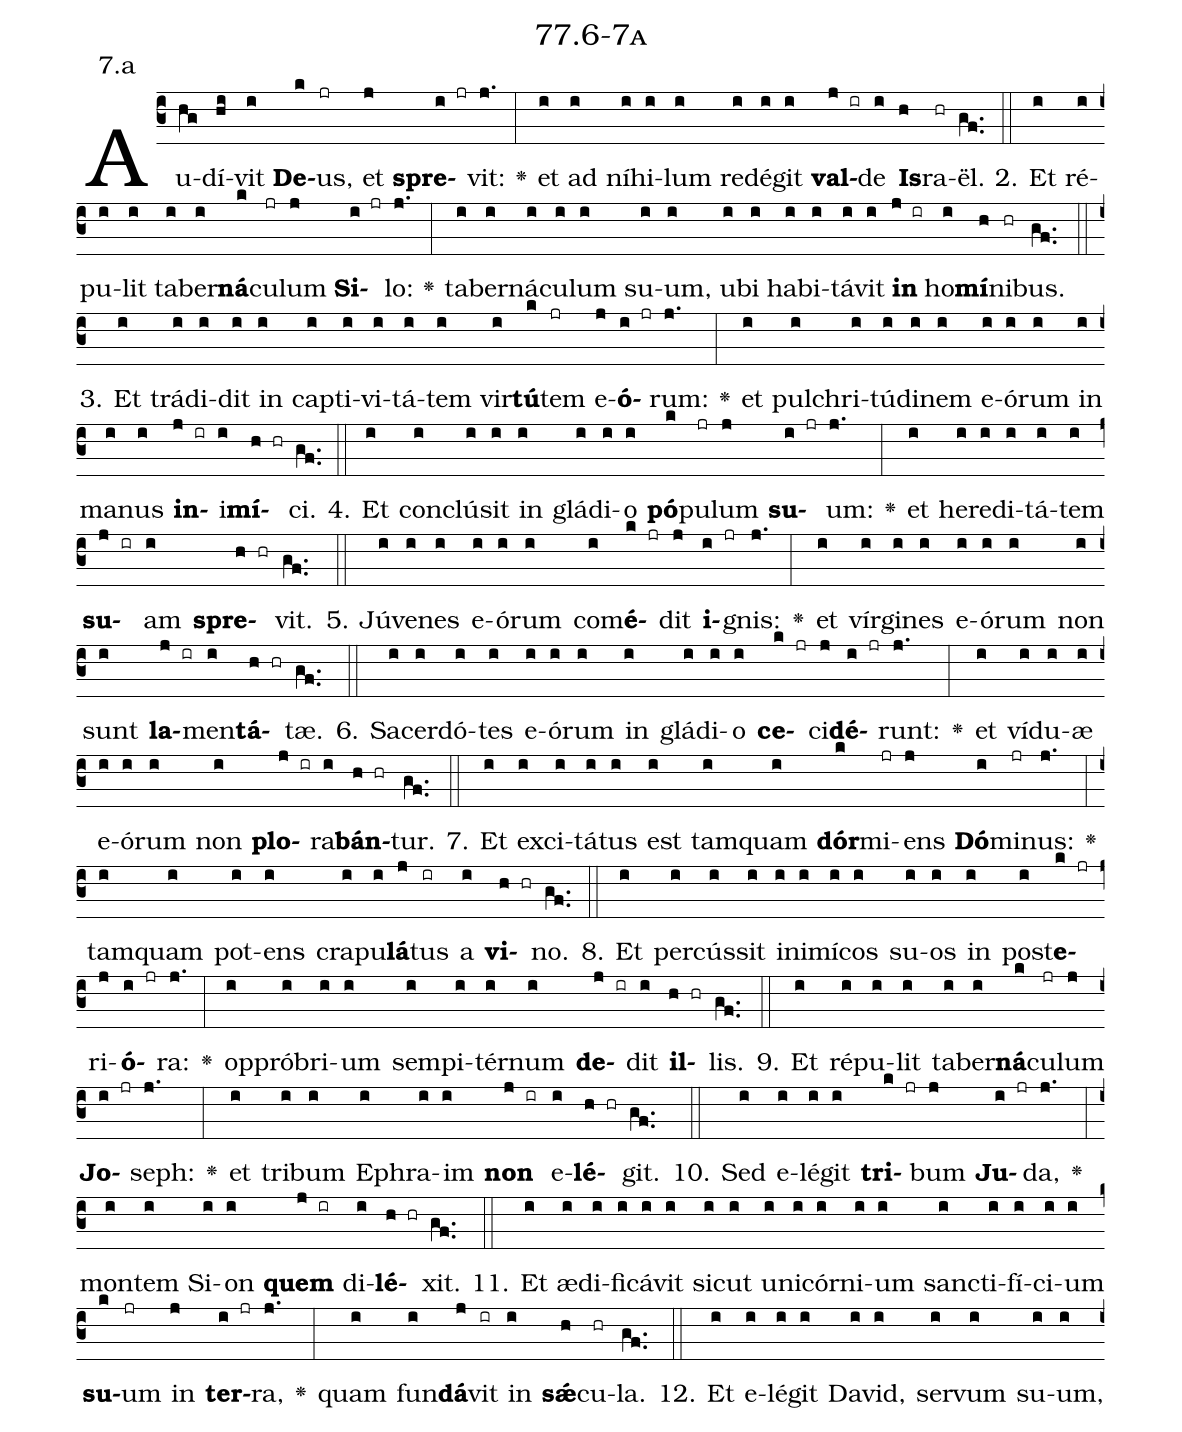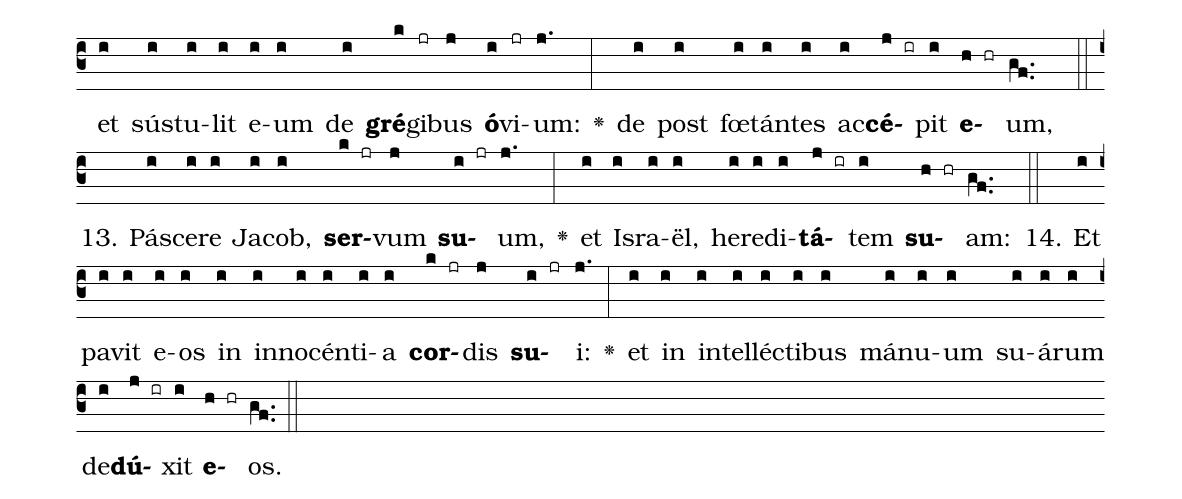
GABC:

name: 77.6-7a;
annotation: 7.a;
%%
(c3)Au(hg)dí(hi)vit(i) <b>De</b>(k)us,(jr) et(j) <b>spre</b>(i jr)vit:(j.) <v>\greheightstar</v>(:) et(i) ad(i) ní(i)hi(i)lum(i) red(i)é(i)git(i) <b>val</b>(j ir)de(i) <b>Is</b>(h)ra(hr)ël.(gf..) (::)
2. Et(i) ré(i)pu(i)lit(i) ta(i)ber(i)<b>ná</b>(k)cu(jr)lum(j) <b>Si</b>(i jr)lo:(j.) <v>\greheightstar</v>(:) ta(i)ber(i)ná(i)cu(i)lum(i) su(i)um,(i) u(i)bi(i) ha(i)bi(i)tá(i)vit(i) <b>in</b>(j ir) ho(i)<b>mí</b>(h)ni(hr)bus.(gf..) (::)
3. Et(i) trá(i)di(i)dit(i) in(i) cap(i)ti(i)vi(i)tá(i)tem(i) vir(i)<b>tú</b>(k)tem(jr) e(j)<b>ó</b>(i jr)rum:(j.) <v>\greheightstar</v>(:) et(i) pul(i)chri(i)tú(i)di(i)nem(i) e(i)ó(i)rum(i) in(i) ma(i)nus(i) <b>in</b>(j ir)i(i)<b>mí</b>(h hr)ci.(gf..) (::)
4. Et(i) con(i)clú(i)sit(i) in(i) glá(i)di(i)o(i) <b>pó</b>(k)pu(jr)lum(j) <b>su</b>(i jr)um:(j.) <v>\greheightstar</v>(:) et(i) he(i)re(i)di(i)tá(i)tem(i) <b>su</b>(j ir)am(i) <b>spre</b>(h hr)vit.(gf..) (::)
5. Jú(i)ve(i)nes(i) e(i)ó(i)rum(i) com(i)<b>é</b>(k jr)dit(j) <b>i</b>(i jr)gnis:(j.) <v>\greheightstar</v>(:) et(i) vír(i)gi(i)nes(i) e(i)ó(i)rum(i) non(i) sunt(i) <b>la</b>(j ir)men(i)<b>tá</b>(h hr)tæ.(gf..) (::)
6. Sa(i)cer(i)dó(i)tes(i) e(i)ó(i)rum(i) in(i) glá(i)di(i)o(i) <b>ce</b>(k jr)ci(j)<b>dé</b>(i jr)runt:(j.) <v>\greheightstar</v>(:) et(i) ví(i)du(i)æ(i) e(i)ó(i)rum(i) non(i) <b>plo</b>(j ir)ra(i)<b>bán</b>(h hr)tur.(gf..) (::)
7. Et(i) ex(i)ci(i)tá(i)tus(i) est(i) tam(i)quam(i) <b>dór</b>(k)mi(jr)ens(j) <b>Dó</b>(i)mi(jr)nus:(j.) <v>\greheightstar</v>(:) tam(i)quam(i) pot(i)ens(i) cra(i)pu(i)<b>lá</b>(j)tus(ir) a(i) <b>vi</b>(h hr)no.(gf..) (::)
8. Et(i) per(i)cús(i)sit(i) in(i)i(i)mí(i)cos(i) su(i)os(i) in(i) post(i)<b>e</b>(k jr)ri(j)<b>ó</b>(i jr)ra:(j.) <v>\greheightstar</v>(:) op(i)pró(i)bri(i)um(i) sem(i)pi(i)tér(i)num(i) <b>de</b>(j ir)dit(i) <b>il</b>(h hr)lis.(gf..) (::)
9. Et(i) ré(i)pu(i)lit(i) ta(i)ber(i)<b>ná</b>(k)cu(jr)lum(j) <b>Jo</b>(i jr)seph:(j.) <v>\greheightstar</v>(:) et(i) tri(i)bum(i) E(i)phra(i)im(i) <b>non</b>(j ir) e(i)<b>lé</b>(h hr)git.(gf..) (::)
10. Sed(i) e(i)lé(i)git(i) <b>tri</b>(k jr)bum(j) <b>Ju</b>(i jr)da,(j.) <v>\greheightstar</v>(:) mon(i)tem(i) Si(i)on(i) <b>quem</b>(j ir) di(i)<b>lé</b>(h hr)xit.(gf..) (::)
11. Et(i) æ(i)di(i)fi(i)cá(i)vit(i) sic(i)ut(i) u(i)ni(i)cór(i)ni(i)um(i) sanc(i)ti(i)fí(i)ci(i)um(i) <b>su</b>(k)um(jr) in(j) <b>ter</b>(i jr)ra,(j.) <v>\greheightstar</v>(:) quam(i) fun(i)<b>dá</b>(j)vit(ir) in(i) <b>sǽ</b>(h)cu(hr)la.(gf..) (::)
12. Et(i) e(i)lé(i)git(i) Da(i)vid,(i) ser(i)vum(i) su(i)um,(i) et(i) sús(i)tu(i)lit(i) e(i)um(i) de(i) <b>gré</b>(k)gi(jr)bus(j) <b>ó</b>(i)vi(jr)um:(j.) <v>\greheightstar</v>(:) de(i) post(i) fœ(i)tán(i)tes(i) ac(i)<b>cé</b>(j ir)pit(i) <b>e</b>(h hr)um,(gf..) (::)
13. Pá(i)sce(i)re(i) Ja(i)cob,(i) <b>ser</b>(k jr)vum(j) <b>su</b>(i jr)um,(j.) <v>\greheightstar</v>(:) et(i) Is(i)ra(i)ël,(i) he(i)re(i)di(i)<b>tá</b>(j ir)tem(i) <b>su</b>(h hr)am:(gf..) (::)
14. Et(i) pa(i)vit(i) e(i)os(i) in(i) in(i)no(i)cén(i)ti(i)a(i) <b>cor</b>(k jr)dis(j) <b>su</b>(i jr)i:(j.) <v>\greheightstar</v>(:) et(i) in(i) in(i)tel(i)léc(i)ti(i)bus(i) má(i)nu(i)um(i) su(i)á(i)rum(i) de(i)<b>dú</b>(j ir)xit(i) <b>e</b>(h hr)os.(gf..) (::)
